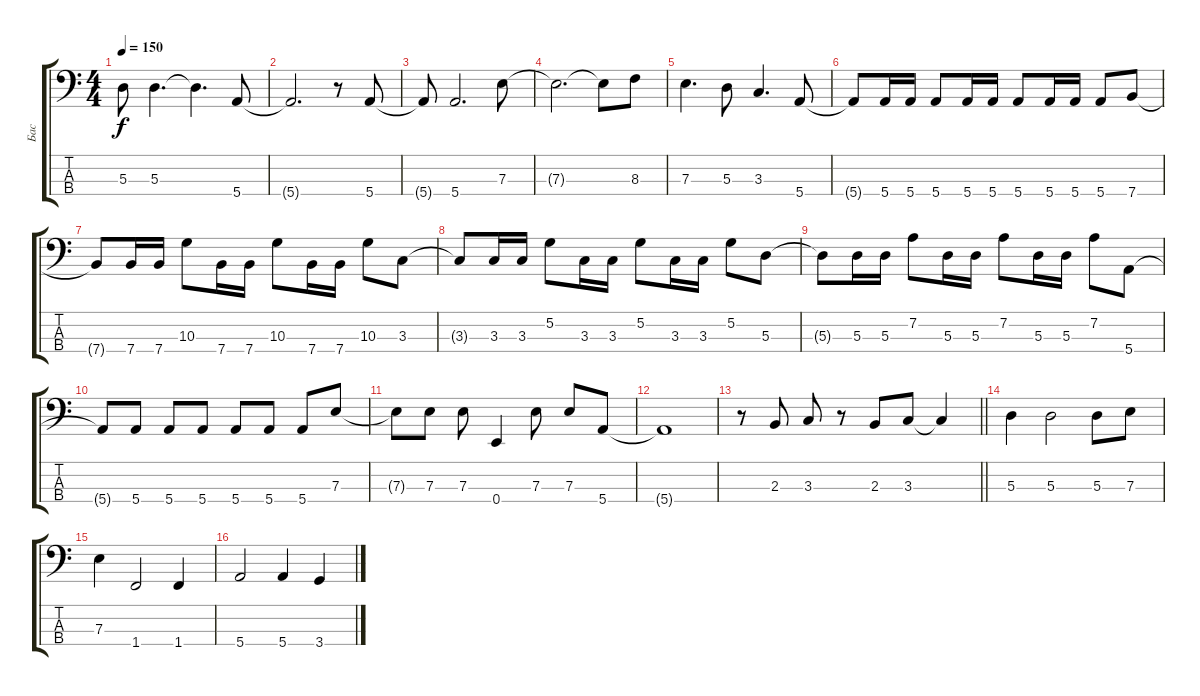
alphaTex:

\track ("Бас" "Бас") {instrument electricbasspick}
\staff {score tabs}
\tuning (G2 D2 A1 E1) {hide}
\ts (4 4)
\tempo 150
\clef f4
\ks c
5.3{t}.8{dy f} 5.3.4{d} 5.3{t}.4{d} 5.4.8 |
5.4{t}.2{d} r.8 5.4.8 |
5.4{t}.8 5.4.2{d} 7.3.8 |
7.3{t}.2{d} 7.3{t}.8 8.3.8 |
7.3.4{d} 5.3.8 3.3.4{d} 5.4.8 |
5.4{t}.8 5.4.16 5.4.16 5.4.8 5.4.16 5.4.16 5.4.8 5.4.16 5.4.16 5.4.8 7.4.8 |
7.4{t}.8 7.4.16 7.4.16 10.3.8 7.4.16 7.4.16 10.3.8 7.4.16 7.4.16 10.3.8 3.3.8 |
3.3{t}.8 3.3.16 3.3.16 5.2.8 3.3.16 3.3.16 5.2.8 3.3.16 3.3.16 5.2.8 5.3.8 |
5.3{t}.8 5.3.16 5.3.16 7.2.8 5.3.16 5.3.16 7.2.8 5.3.16 5.3.16 7.2.8 5.4.8 |
5.4{t}.8 5.4.8 5.4.8 5.4.8 5.4.8 5.4.8 5.4.8 7.3.8 |
7.3{t}.8 7.3.8 7.3.8 0.4.4 7.3.8 7.3.8 5.4.8 |
5.4{t}.1 |
\barLineRight lightlight
r.8 2.3.8 3.3.8 r.8 2.3.8 3.3.8 3.3{t}.4 |
5.3.4 5.3.2 5.3.8 7.3.8 |
7.3.4 1.4.2 1.4.4 |
5.4.2 5.4.4 3.4.4
